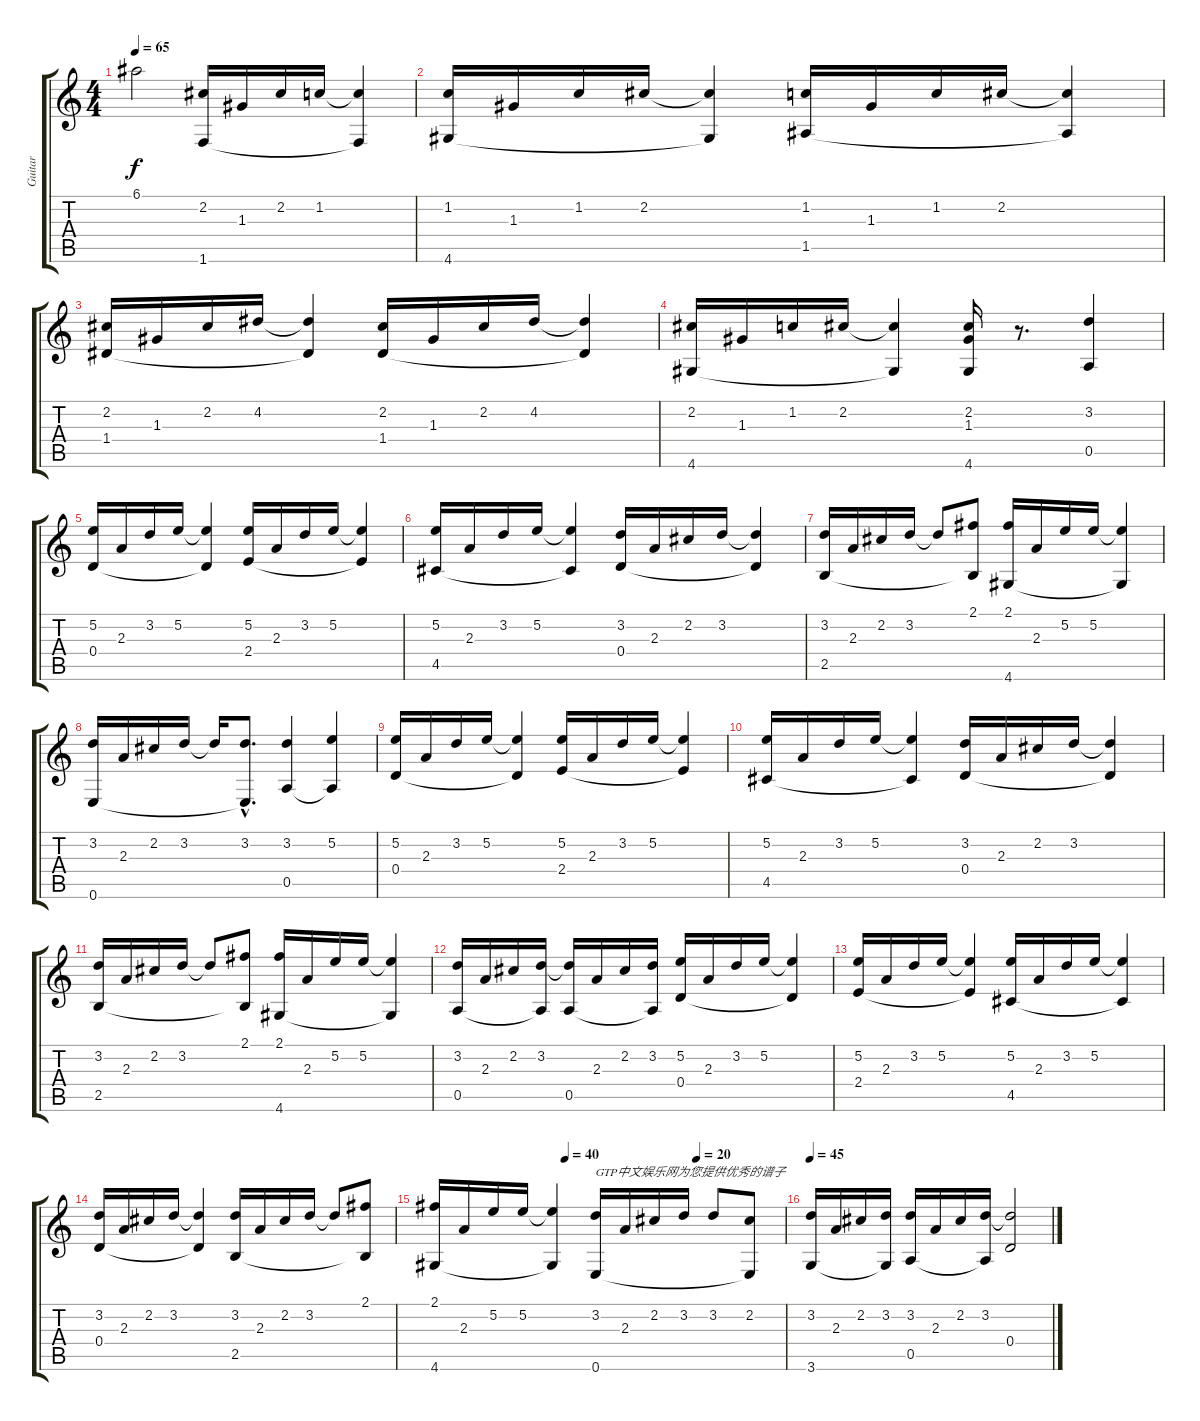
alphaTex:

\track ("Guitar" "Guitar") {instrument acousticguitarsteel}
\staff {score tabs}
\tuning (E4 B3 G3 D3 A2 E2) {hide}
\ts (4 4)
\tempo 65
\clef g2
\ks c
6.1.2{dy f} (2.2 1.6).16 1.3.16 2.2.16 1.2.16 (1.2{t} 1.6{t}).4 |
(1.2 4.6).16 1.3.16 1.2.16 2.2.16 (2.2{t} 4.6{t}).4 (1.2 1.5).16 1.3.16 1.2.16 2.2.16 (2.2{t} 1.5{t}).4 |
(2.2 1.4).16 1.3.16 2.2.16 4.2.16 (4.2{t} 1.4{t}).4 (2.2 1.4).16 1.3.16 2.2.16 4.2.16 (4.2{t} 1.4{t}).4 |
(2.2 4.6).16 1.3.16 1.2.16 2.2.16 (2.2{t} 4.6{t}).4 (2.2 1.3 4.6).16 r.8{d} (3.2 0.5).4 |
(5.2 0.4).16 2.3.16 3.2.16 5.2.16 (5.2{t} 0.4{t}).4 (5.2 2.4).16 2.3.16 3.2.16 5.2.16 (5.2{t} 2.4{t}).4 |
(5.2 4.5).16 2.3.16 3.2.16 5.2.16 (5.2{t} 4.5{t}).4 (3.2 0.4).16 2.3.16 2.2.16 3.2.16 (3.2{t} 0.4{t}).4 |
(3.2 2.5).16 2.3.16 2.2.16 3.2.16 3.2{t}.8 (2.1 2.5{t}).8 (2.1 4.6).16 2.3.16 5.2.16 5.2.16 (5.2{t} 4.6{t}).4 |
(3.2 0.6).16 2.3.16 2.2.16 3.2.16 3.2{t}.16 (3.2{hac} 0.6{hac t}).8{d} (3.2 0.5).4 (5.2 0.5{t}).4 |
(5.2 0.4).16 2.3.16 3.2.16 5.2.16 (5.2{t} 0.4{t}).4 (5.2 2.4).16 2.3.16 3.2.16 5.2.16 (5.2{t} 2.4{t}).4 |
(5.2 4.5).16 2.3.16 3.2.16 5.2.16 (5.2{t} 4.5{t}).4 (3.2 0.4).16 2.3.16 2.2.16 3.2.16 (3.2{t} 0.4{t}).4 |
(3.2 2.5).16 2.3.16 2.2.16 3.2.16 3.2{t}.8 (2.1 2.5{t}).8 (2.1 4.6).16 2.3.16 5.2.16 5.2.16 (5.2{t} 4.6{t}).4 |
(3.2 0.5).16 2.3.16 2.2.16 (3.2 0.5{t}).16 (3.2{t} 0.5).16 2.3.16 2.2.16 (3.2 0.5{t}).16 (5.2 0.4).16 2.3.16 3.2.16 5.2.16 (5.2{t} 0.4{t}).4 |
(5.2 2.4).16 2.3.16 3.2.16 5.2.16 (5.2{t} 2.4{t}).4 (5.2 4.5).16 2.3.16 3.2.16 5.2.16 (5.2{t} 4.5{t}).4 |
(3.2 0.4).16 2.3.16 2.2.16 3.2.16 (3.2{t} 0.4{t}).4 (3.2 2.5).16 2.3.16 2.2.16 3.2.16 3.2{t}.8 (2.1 2.5{t}).8 |
\tempo (40 0.375)
\tempo (20 0.75)
(2.1 4.6).16 2.3.16 5.2.16 5.2.16 (5.2{t} 4.6{t}).4 (3.2 0.6).16{txt "GTP中文娱乐网为您提供优秀的谱子"} 2.3.16 2.2.16 3.2.16 3.2.8 (2.2 0.6{t}).8 |
\tempo 45
(3.2 3.6).16 2.3.16 2.2.16 (3.2 3.6{t}).16 (3.2 0.5).16 2.3.16 2.2.16 (3.2 0.5{t}).16 (3.2{t} 0.4).2
